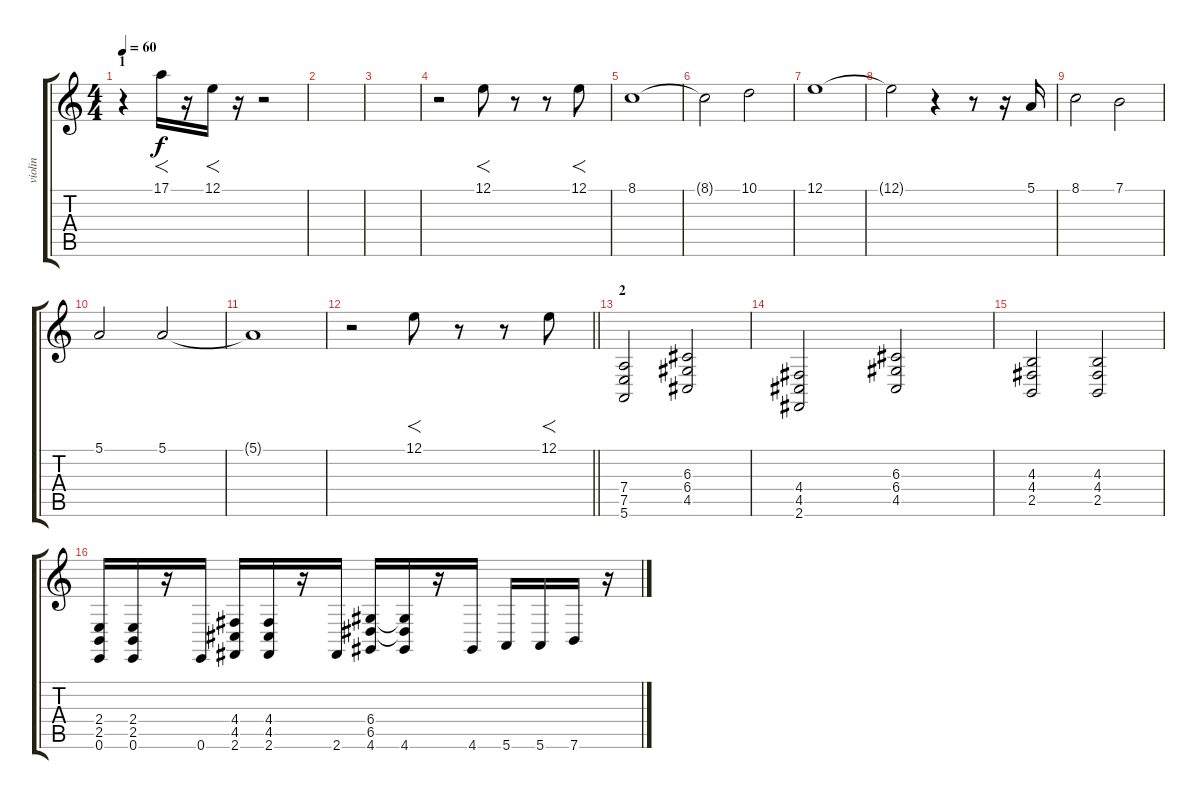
\track ("violin" "violin") {instrument tremolostrings}
\staff {score tabs}
\tuning (E4 B3 G3 D3 A2 E2) {hide}
\ts (4 4)
\section ("" "1")
\tempo 60
\clef g2
\ks c
r.4{dy f instrument tremolostrings} 17.1.16{f} r.16 12.1.16{f} r.16 r.2 |
|
|
r.2 12.1.8{f} r.8 r.8 12.1.8{f} |
8.1.1 |
8.1{t}.2 10.1.2 |
12.1.1 |
12.1{t}.2 r.4 r.8 r.16 5.1.16 |
8.1.2 7.1.2 |
5.1.2 5.1.2 |
5.1{t}.1 |
\barLineRight lightlight
r.2 12.1.8{f} r.8 r.8 12.1.8{f} |
\section ("" "2")
(7.4 7.5 5.6).2{volume 9} (6.3 6.4 4.5).2 |
(4.4 4.5 2.6).2 (6.3 6.4 4.5).2 |
(4.3 4.4 2.5).2 (4.3 4.4 2.5).2 |
(2.4 2.5 0.6).16 (2.4 2.5 0.6).16 r.16 0.6.16 (4.4 4.5 2.6).16 (4.4 4.5 2.6).16 r.16 2.6.16 (6.4 6.5 4.6).16 (6.4{t} 6.5{t} 4.6).16 r.16 4.6.16 5.6.16 5.6.16 7.6.16 r.16
